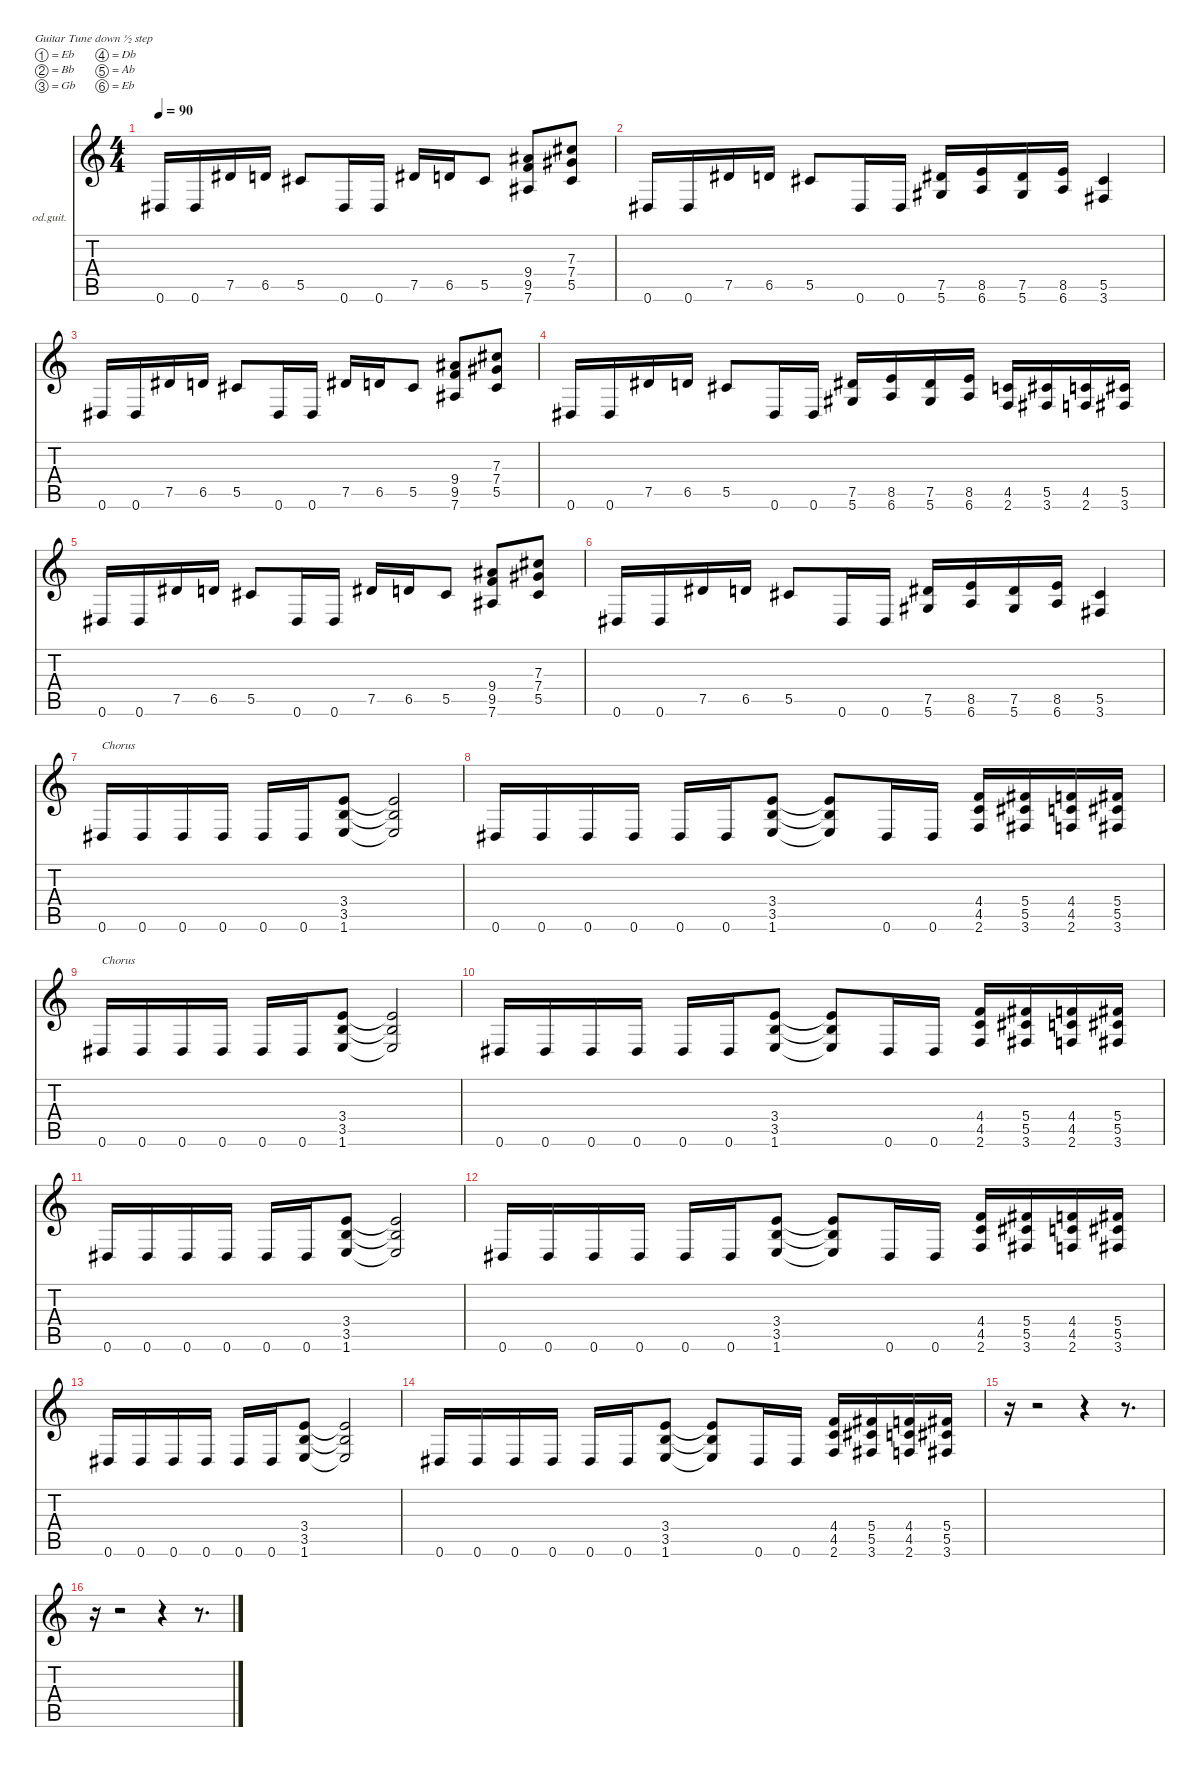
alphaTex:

\defaultSystemsLayout 4
\hideDynamics
\bracketExtendMode nobrackets
\firstSystemTrackNameOrientation horizontal
\otherSystemsTrackNameOrientation horizontal
\track ("Guitar 2 (Marty Friedman)" "od.guit.") {instrument overdrivenguitar}
\staff {score tabs}
\tuning (Eb4 Bb3 Gb3 Db3 Ab2 Eb2)
\ts (4 4)
\tempo 90
\clef g2
\ks c
0.6{acc #}.16{dy mf beam Up} 0.6{acc #}.16{beam Up} 7.5{acc #}.16{beam Up} 6.5.16{beam Up} 5.5{acc #}.8{beam Up} 0.6{acc #}.16{beam Up} 0.6{acc #}.16{beam Up} 7.5{acc #}.16{beam Up} 6.5.16{beam Up} 5.5{acc #}.8{beam Up} (9.4{acc #} 9.5 7.6{acc #}).8{beam Up} (7.3{acc #} 7.4{acc #} 5.5{acc #}).8{beam Up} |
0.6{acc #}.16{beam Up} 0.6{acc #}.16{beam Up} 7.5{acc #}.16{beam Up} 6.5.16{beam Up} 5.5{acc #}.8{beam Up} 0.6{acc #}.16{beam Up} 0.6{acc #}.16{beam Up} (7.5{acc #} 5.6{acc #}).16{beam Up} (8.5 6.6).16{beam Up} (7.5{acc #} 5.6{acc #}).16{beam Up} (8.5 6.6).16{beam Up} (5.5{acc #} 3.6{acc #}).4{beam Up} |
0.6{acc #}.16{beam Up} 0.6{acc #}.16{beam Up} 7.5{acc #}.16{beam Up} 6.5.16{beam Up} 5.5{acc #}.8{beam Up} 0.6{acc #}.16{beam Up} 0.6{acc #}.16{beam Up} 7.5{acc #}.16{beam Up} 6.5.16{beam Up} 5.5{acc #}.8{beam Up} (9.4{acc #} 9.5 7.6{acc #}).8{beam Up} (7.3{acc #} 7.4{acc #} 5.5{acc #}).8{beam Up} |
0.6{acc #}.16{beam Up} 0.6{acc #}.16{beam Up} 7.5{acc #}.16{beam Up} 6.5.16{beam Up} 5.5{acc #}.8{beam Up} 0.6{acc #}.16{beam Up} 0.6{acc #}.16{beam Up} (7.5{acc #} 5.6{acc #}).16{beam Up} (8.5 6.6).16{beam Up} (7.5{acc #} 5.6{acc #}).16{beam Up} (8.5 6.6).16{beam Up} (4.5 2.6).16{beam Up} (5.5{acc #} 3.6{acc #}).16{beam Up} (4.5 2.6).16{beam Up} (5.5{acc #} 3.6{acc #}).16{beam Up} |
0.6{acc #}.16{beam Up} 0.6{acc #}.16{beam Up} 7.5{acc #}.16{beam Up} 6.5.16{beam Up} 5.5{acc #}.8{beam Up} 0.6{acc #}.16{beam Up} 0.6{acc #}.16{beam Up} 7.5{acc #}.16{beam Up} 6.5.16{beam Up} 5.5{acc #}.8{beam Up} (9.4{acc #} 9.5 7.6{acc #}).8{beam Up} (7.3{acc #} 7.4{acc #} 5.5{acc #}).8{beam Up} |
0.6{acc #}.16{beam Up} 0.6{acc #}.16{beam Up} 7.5{acc #}.16{beam Up} 6.5.16{beam Up} 5.5{acc #}.8{beam Up} 0.6{acc #}.16{beam Up} 0.6{acc #}.16{beam Up} (7.5{acc #} 5.6{acc #}).16{beam Up} (8.5 6.6).16{beam Up} (7.5{acc #} 5.6{acc #}).16{beam Up} (8.5 6.6).16{beam Up} (5.5{acc #} 3.6{acc #}).4{beam Up} |
0.6{acc #}.16{txt "Chorus" beam Up} 0.6{acc #}.16{beam Up} 0.6{acc #}.16{beam Up} 0.6{acc #}.16{beam Up} 0.6{acc #}.16{beam Up} 0.6{acc #}.16{beam Up} (3.4 3.5 1.6).8{beam Up} (3.4{t} 3.5{t} 1.6{t}).2{dy f beam Up} |
0.6{acc #}.16{dy mf beam Up} 0.6{acc #}.16{beam Up} 0.6{acc #}.16{beam Up} 0.6{acc #}.16{beam Up} 0.6{acc #}.16{beam Up} 0.6{acc #}.16{beam Up} (3.4 3.5 1.6).8{beam Up} (3.4{t} 3.5{t} 1.6{t}).8{dy f beam Up} 0.6{acc #}.16{dy mf beam Up} 0.6{acc #}.16{beam Up} (4.4 4.5 2.6).16{beam Up} (5.4{acc #} 5.5{acc #} 3.6{acc #}).16{beam Up} (4.4 4.5 2.6).16{beam Up} (5.4{acc #} 5.5{acc #} 3.6{acc #}).16{beam Up} |
0.6{acc #}.16{txt "Chorus" beam Up} 0.6{acc #}.16{beam Up} 0.6{acc #}.16{beam Up} 0.6{acc #}.16{beam Up} 0.6{acc #}.16{beam Up} 0.6{acc #}.16{beam Up} (3.4 3.5 1.6).8{beam Up} (3.4{t} 3.5{t} 1.6{t}).2{dy f beam Up} |
0.6{acc #}.16{dy mf beam Up} 0.6{acc #}.16{beam Up} 0.6{acc #}.16{beam Up} 0.6{acc #}.16{beam Up} 0.6{acc #}.16{beam Up} 0.6{acc #}.16{beam Up} (3.4 3.5 1.6).8{beam Up} (3.4{t} 3.5{t} 1.6{t}).8{dy f beam Up} 0.6{acc #}.16{dy mf beam Up} 0.6{acc #}.16{beam Up} (4.4 4.5 2.6).16{beam Up} (5.4{acc #} 5.5{acc #} 3.6{acc #}).16{beam Up} (4.4 4.5 2.6).16{beam Up} (5.4{acc #} 5.5{acc #} 3.6{acc #}).16{beam Up} |
0.6{acc #}.16{beam Up} 0.6{acc #}.16{beam Up} 0.6{acc #}.16{beam Up} 0.6{acc #}.16{beam Up} 0.6{acc #}.16{beam Up} 0.6{acc #}.16{beam Up} (3.4 3.5 1.6).8{beam Up} (3.4{t} 3.5{t} 1.6{t}).2{dy f beam Up} |
0.6{acc #}.16{dy mf beam Up} 0.6{acc #}.16{beam Up} 0.6{acc #}.16{beam Up} 0.6{acc #}.16{beam Up} 0.6{acc #}.16{beam Up} 0.6{acc #}.16{beam Up} (3.4 3.5 1.6).8{beam Up} (3.4{t} 3.5{t} 1.6{t}).8{dy f beam Up} 0.6{acc #}.16{dy mf beam Up} 0.6{acc #}.16{beam Up} (4.4 4.5 2.6).16{beam Up} (5.4{acc #} 5.5{acc #} 3.6{acc #}).16{beam Up} (4.4 4.5 2.6).16{beam Up} (5.4{acc #} 5.5{acc #} 3.6{acc #}).16{beam Up} |
0.6{acc #}.16{beam Up} 0.6{acc #}.16{beam Up} 0.6{acc #}.16{beam Up} 0.6{acc #}.16{beam Up} 0.6{acc #}.16{beam Up} 0.6{acc #}.16{beam Up} (3.4 3.5 1.6).8{beam Up} (3.4{t} 3.5{t} 1.6{t}).2{dy f beam Up} |
0.6{acc #}.16{dy mf beam Up} 0.6{acc #}.16{beam Up} 0.6{acc #}.16{beam Up} 0.6{acc #}.16{beam Up} 0.6{acc #}.16{beam Up} 0.6{acc #}.16{beam Up} (3.4 3.5 1.6).8{beam Up} (3.4{t} 3.5{t} 1.6{t}).8{dy f beam Up} 0.6{acc #}.16{dy mf beam Up} 0.6{acc #}.16{beam Up} (4.4 4.5 2.6).16{beam Up} (5.4{acc #} 5.5{acc #} 3.6{acc #}).16{beam Up} (4.4 4.5 2.6).16{beam Up} (5.4{acc #} 5.5{acc #} 3.6{acc #}).16{beam Up} |
r.16{beam Down} r.2{beam Down} r.4{beam Down} r.8{d beam Down} |
r.16{beam Down} r.2{beam Down} r.4{beam Down} r.8{d beam Down}
